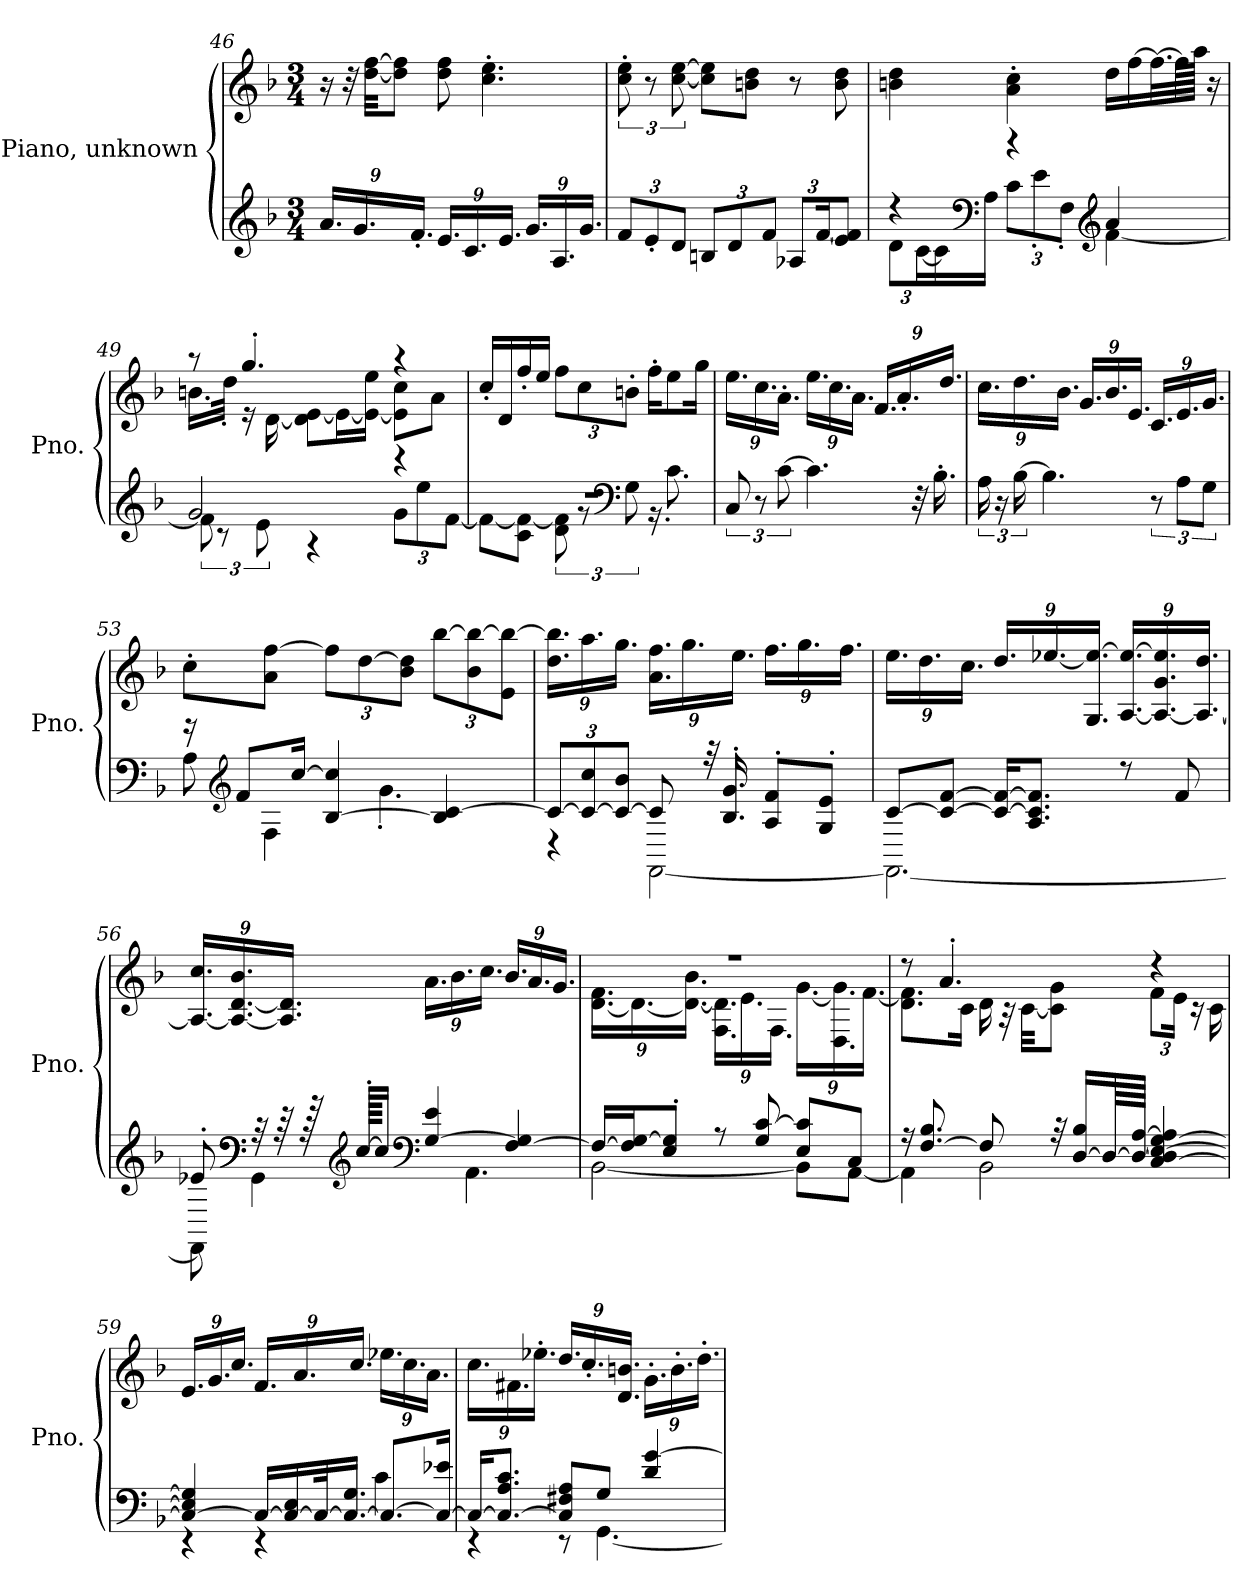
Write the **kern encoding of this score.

**kern	**kern
*part1	*part1
*staff2	*staff1
*I"Piano, unknown	*
*I'Pno.	*
*clefG2	*clefG2
*k[b-]	*k[b-]
*M3/4	*M3/4
*Xbrackettup	*
=46	=46
18.a/LL	16r
.	32r
18.g/	.
.	[32dd\ [32ff\KKL
.	8dd\] 8ff\]J
18.f'/JJ	.
18.e/LL	8dd\ 8ff\
18.c/	.
.	4.cc\' 4.ee\'
18.e/JJ	.
18.g/LL	.
18.A/	.
18.g/JJ	.
!!LO:LB:g=z
=47	=47
12f/L	12cc\' 12ee\'
12e'/	12r
12d/J	[12cc\ [12ee\
12Bn/L	8cc\] 8ee\]L
12d/	.
.	8bn\ 8dd\J
12f/J	.
12A-X/L	8r
[24f/K	.
8e/ 8f/]J	8b\ 8dd\
=48	=48
*^	*
4r	12d\L	4bn\ 4dd\
.	[24c\L	.
.	16c\]	.
*clefF4	*	*
.	16A\JJ	.
4r	12c\L	4a\' 4cc\'
.	12e'\	.
.	12F'\J	.
*clefG2	*	*
4a/	[4f\	16dd\LL
.	.	[16ff\
.	.	32.ff\L_
.	.	128ff\LL]
.	.	128aa\JJJJJ
.	.	16r
=49	=49	=49
*	*brackettup	*
*	*	*^
2g/	12f\]	8r	16.bn\LL
.	12r	.	.
.	.	.	32dd'\JJk
.	.	4.gg'/	16r
.	12e\	.	.
.	.	.	[16d\
.	4r	.	8d\] [8e\L
.	.	.	16e\L_
.	.	.	16e\_ 16ee\JJ
*	*Xbrackettup	*	*
4r	12g\L	4r	8e\] 8cc\L
.	12ee\	.	.
.	.	.	8a\J
.	[12f\J	.	.
*	*	*v	*v
!!LO:LB:g=z
=50	=50	=50
2.r	8f\L_	16cc'/LL
.	.	16d/
.	8c\ 8f\_J	16ff'/
.	.	16ee/JJ
*	*brackettup	*Xbrackettup
.	12d\ 12f\]	12ff\L
.	12r	12cc\
*clefF4	*	*
.	12G\	12bn'\J
.	16r	16ff'\KL
.	8.c'\	8ee\
.	.	16gg\Jk
*v	*v	*
=51	=51
12C/	18.ee\LL
12r	18.cc\
[12c\	18.a'\JJ
4.c\]	18.ee\LL
.	18.cc\
.	18.a\JJ
.	18.f/LL
.	18.a'/
32r	.
16.B-'\	.
.	18.dd/JJ
=52	=52
24A\	18.cc\LL
24r	.
[24B-\	18.dd\
4.B-\]	.
.	18.b-\JJ
.	18.g/LL
.	18.b-/
.	18.e/JJ
12r	18.c/LL
12A\L	18.e/
12G\J	18.g/JJ
!!LO:LB:g=z
=53	=53
*^	*
16r	8A\	8cc'\L
*clefG2	*	*
8f/L	.	.
.	4F\	8a\ [8ff\J
[16cc/Jk	.	.
[4B-/ 4cc/]	.	12ff\L]
.	.	[12dd\
.	4.g'\	.
.	.	12b-\ 12dd\]J
4B-/] [4c/	.	[12bb-\L
.	.	12b-\ 12bb-\_
.	.	12e\ 12bb-\_J
=54	=54	=54
*Xbrackettup	*	*
12c/L_	4r	18.dd\ 18.bb-\]LL
12c/_ 12cc/	.	18.aa\
12c/_ 12b-/J	.	18.gg\JJ
8c/]	[2FF\	18.a\ 18.ff\LL
.	.	18.gg\
32r	.	.
16.B-/' 16.g/'	.	.
.	.	18.ee\JJ
8A/' 8f/'L	.	18.ff\LL
.	.	18.gg\
8G/' 8e/'J	.	.
.	.	18.ff\JJ
=55	=55	=55
[8c/L	2.FF\_	18.ee\LL
.	.	18.dd\
8c/_ [8f/J	.	.
.	.	18.cc\JJ
16c/_ 16f/_KL	.	18.dd/LL
8.A/ 8.c/] 8.f/]J	.	.
.	.	[18.ee-X/
.	.	18.G/ 18.ee-/_JJ
8r	.	[18.A/ 18.ee-/_LL
.	.	18.A/_ 18.g/ 18.ee-/]
8f/	.	.
.	.	18.A/_ 18.dd/JJ
!!LO:PB:g=z
=56	=56	=56
8e-X'/	8FF\]	18.A/_ 18.cc/LL
.	.	18.A/_ [18.d/ 18.b-/
*clefF4	*	*
32r	4GG\	.
64r	.	.
.	.	18.A/] 18.d/]JJ
128r	.	.
*clefG2	*	*
[128cc'/KKKLL	.	.
16cc/JJ]	.	.
*clefF4	*	*
[4G/ 4e-/	.	18.a\LL
.	.	18.b-\
.	4.AA\	.
.	.	18.cc\JJ
[4F/ 4G/]	.	18.b-/LL
.	.	18.a/
.	.	18.g/JJ
=57	=57	=57
*	*	*^
16F/LL_	[2BB-\	2.r	[18.d\ 18.f\LL
16F/] [16G/J	.	.	.
.	.	.	18.d\_
8E/' 8G/]'J	.	.	.
.	.	.	18.d\_ 18.b-\JJ
8r	.	.	18.F\ 18.d\]LL
.	.	.	18.e\
8G/ [8c/	.	.	.
.	.	.	18.F\JJ
8E/ 8c/]L	8BB-\L]	.	[18.g\LL
.	.	.	18.D\ 18.g\]
8C/J	[8AA\J	.	.
.	.	.	[18.f\JJ
!!LO:LB:g=z	!!
=58	=58	=58	=58
16r	4AA\]	8r	8.d\ 8.f\]L
[8.F/ 8.B-/	.	.	.
.	.	4.a'/	.
.	.	.	16c\Jk
8F/]	2BB-\	.	16d\
.	.	.	32r
.	.	.	[32c\KKL
32r	.	.	8c\] 8g\J
[16D/ 16B-/LL	.	.	.
64D/LL_	.	.	.
64D/_ [64A/JJJJ	.	.	.
[4C/ 4D/] [4E/ [4G/ 4A/]	.	4r	12f\L
.	.	.	24e\Jk
.	.	.	16r
.	.	.	16c\
*	*	*v	*v
=59	=59	=59
4C/_ 4E/] 4G/]	4r	18.e/LL
.	.	18.g/
.	.	18.cc/JJ
16C/LL_	4r	18.f/LL
16C/_ 16E/	.	.
.	.	18.a/
32C/K_	.	.
16.C/_ 16.G/JJ	.	.
.	.	18.cc/JJ
8.C/L_	4c\	18.ee-X\LL
.	.	18.cc\
.	.	18.a\JJ
16C/_ 16e-X/Jk	.	.
!!LO:LB:g=z
=60	=60	=60
16C/KL_	4r	18.cc\LL
8.C/_ 8.A/ 8.c/J	.	.
.	.	18.f#X\
.	.	18.ee-X'\JJ
8C/] 8F#X/ 8A/L	8r	18.dd/LL
.	.	18.cc'/
8G/J	[4.GG\	.
.	.	18.d/ 18.bn/JJ
4d/ [4g/	.	18.g'\LL
.	.	18.b'\
.	.	18.dd'\JJ
*v	*v	*
=	=
*-	*-
